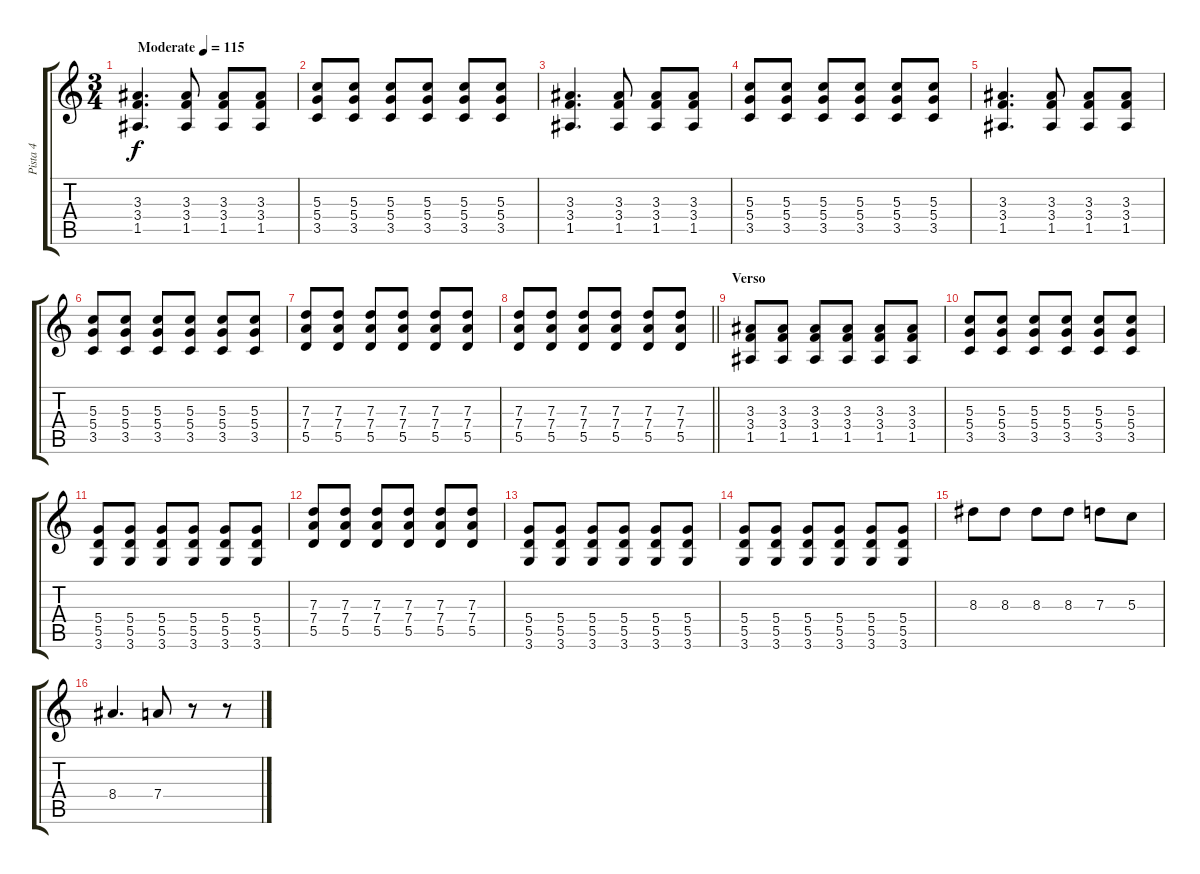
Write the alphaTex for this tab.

\track ("Pista 4" "Pista 4") {instrument distortionguitar}
\staff {score tabs}
\tuning (E4 B3 G3 D3 A2 E2) {hide}
\ts (3 4)
\tempo (115 "Moderate")
\clef g2
\ks c
(3.3 3.4 1.5).4{d dy f instrument distortionguitar} (3.3 3.4 1.5).8 (3.3 3.4 1.5).8 (3.3 3.4 1.5).8 |
(5.3 5.4 3.5).8 (5.3 5.4 3.5).8 (5.3 5.4 3.5).8 (5.3 5.4 3.5).8 (5.3 5.4 3.5).8 (5.3 5.4 3.5).8 |
(3.3 3.4 1.5).4{d} (3.3 3.4 1.5).8 (3.3 3.4 1.5).8 (3.3 3.4 1.5).8 |
(5.3 5.4 3.5).8 (5.3 5.4 3.5).8 (5.3 5.4 3.5).8 (5.3 5.4 3.5).8 (5.3 5.4 3.5).8 (5.3 5.4 3.5).8 |
(3.3 3.4 1.5).4{d} (3.3 3.4 1.5).8 (3.3 3.4 1.5).8 (3.3 3.4 1.5).8 |
(5.3 5.4 3.5).8 (5.3 5.4 3.5).8 (5.3 5.4 3.5).8 (5.3 5.4 3.5).8 (5.3 5.4 3.5).8 (5.3 5.4 3.5).8 |
(7.3 7.4 5.5).8 (7.3 7.4 5.5).8 (7.3 7.4 5.5).8 (7.3 7.4 5.5).8 (7.3 7.4 5.5).8 (7.3 7.4 5.5).8 |
\barLineRight lightlight
(7.3 7.4 5.5).8 (7.3 7.4 5.5).8 (7.3 7.4 5.5).8 (7.3 7.4 5.5).8 (7.3 7.4 5.5).8 (7.3 7.4 5.5).8 |
\section ("" "Verso")
(3.3 3.4 1.5).8{instrument acousticguitarnylon} (3.3 3.4 1.5).8 (3.3 3.4 1.5).8 (3.3 3.4 1.5).8 (3.3 3.4 1.5).8 (3.3 3.4 1.5).8 |
(5.3 5.4 3.5).8 (5.3 5.4 3.5).8 (5.3 5.4 3.5).8 (5.3 5.4 3.5).8 (5.3 5.4 3.5).8 (5.3 5.4 3.5).8 |
(5.4 5.5 3.6).8 (5.4 5.5 3.6).8 (5.4 5.5 3.6).8 (5.4 5.5 3.6).8 (5.4 5.5 3.6).8 (5.4 5.5 3.6).8 |
(7.3 7.4 5.5).8 (7.3 7.4 5.5).8 (7.3 7.4 5.5).8 (7.3 7.4 5.5).8 (7.3 7.4 5.5).8 (7.3 7.4 5.5).8 |
(5.4 5.5 3.6).8 (5.4 5.5 3.6).8 (5.4 5.5 3.6).8 (5.4 5.5 3.6).8 (5.4 5.5 3.6).8 (5.4 5.5 3.6).8 |
(5.4 5.5 3.6).8 (5.4 5.5 3.6).8 (5.4 5.5 3.6).8 (5.4 5.5 3.6).8 (5.4 5.5 3.6).8 (5.4 5.5 3.6).8 |
8.3.8{volume 16 instrument overdrivenguitar} 8.3.8 8.3.8 8.3.8 7.3.8 5.3.8 |
8.4.4{d} 7.4.8 r.8 r.8
